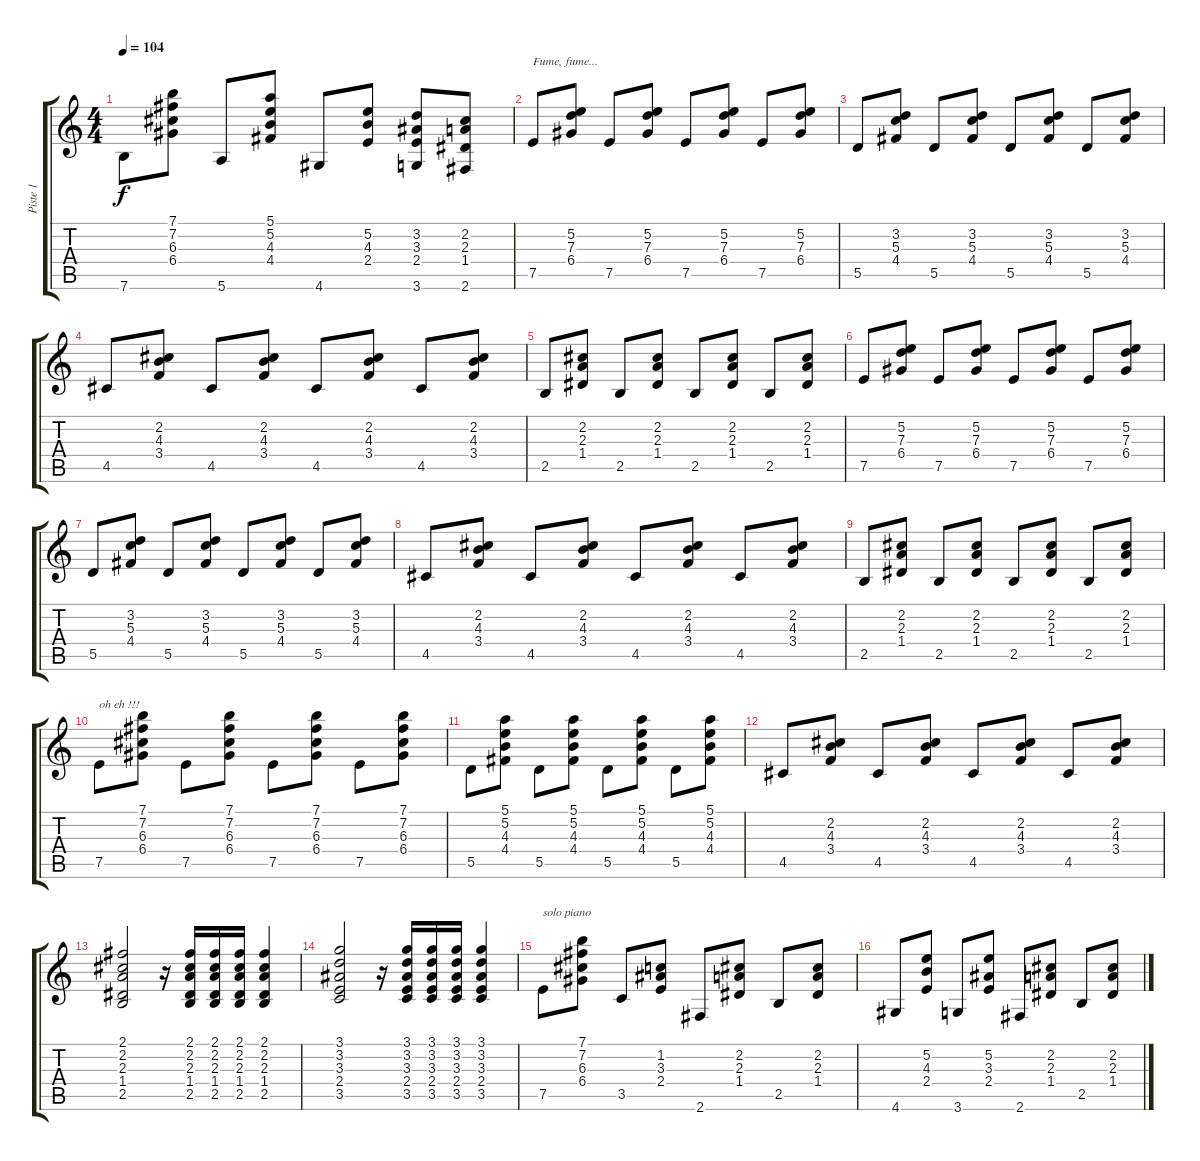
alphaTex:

\track ("Piste 1" "Piste 1") {instrument acousticguitarsteel}
\staff {score tabs}
\tuning (E4 B3 G3 D3 A2 E2) {hide}
\ts (4 4)
\tempo 104
\clef g2
\ks c
7.6.8{dy f} (7.1 7.2 6.3 6.4).8 5.6.8 (5.1 5.2 4.3 4.4).8 4.6.8 (5.2 4.3 2.4).8 (3.2 3.3 2.4 3.6).8 (2.2 2.3 1.4 2.6).8 |
7.5.8{txt "Fume, fume..."} (5.2 7.3 6.4).8 7.5.8 (5.2 7.3 6.4).8 7.5.8 (5.2 7.3 6.4).8 7.5.8 (5.2 7.3 6.4).8 |
5.5.8 (3.2 5.3 4.4).8 5.5.8 (3.2 5.3 4.4).8 5.5.8 (3.2 5.3 4.4).8 5.5.8 (3.2 5.3 4.4).8 |
4.5.8 (2.2 4.3 3.4).8 4.5.8 (2.2 4.3 3.4).8 4.5.8 (2.2 4.3 3.4).8 4.5.8 (2.2 4.3 3.4).8 |
2.5.8 (2.2 2.3 1.4).8 2.5.8 (2.2 2.3 1.4).8 2.5.8 (2.2 2.3 1.4).8 2.5.8 (2.2 2.3 1.4).8 |
7.5.8 (5.2 7.3 6.4).8 7.5.8 (5.2 7.3 6.4).8 7.5.8 (5.2 7.3 6.4).8 7.5.8 (5.2 7.3 6.4).8 |
5.5.8 (3.2 5.3 4.4).8 5.5.8 (3.2 5.3 4.4).8 5.5.8 (3.2 5.3 4.4).8 5.5.8 (3.2 5.3 4.4).8 |
4.5.8 (2.2 4.3 3.4).8 4.5.8 (2.2 4.3 3.4).8 4.5.8 (2.2 4.3 3.4).8 4.5.8 (2.2 4.3 3.4).8 |
2.5.8 (2.2 2.3 1.4).8 2.5.8 (2.2 2.3 1.4).8 2.5.8 (2.2 2.3 1.4).8 2.5.8 (2.2 2.3 1.4).8 |
7.5.8{txt "oh eh !!!"} (7.1 7.2 6.3 6.4).8 7.5.8 (7.1 7.2 6.3 6.4).8 7.5.8 (7.1 7.2 6.3 6.4).8 7.5.8 (7.1 7.2 6.3 6.4).8 |
5.5.8 (5.1 5.2 4.3 4.4).8 5.5.8 (5.1 5.2 4.3 4.4).8 5.5.8 (5.1 5.2 4.3 4.4).8 5.5.8 (5.1 5.2 4.3 4.4).8 |
4.5.8 (2.2 4.3 3.4).8 4.5.8 (2.2 4.3 3.4).8 4.5.8 (2.2 4.3 3.4).8 4.5.8 (2.2 4.3 3.4).8 |
(2.1 2.2 2.3 1.4 2.5).2 r.16 (2.1 2.2 2.3 1.4 2.5).16 (2.1 2.2 2.3 1.4 2.5).16 (2.1 2.2 2.3 1.4 2.5).16 (2.1 2.2 2.3 1.4 2.5).4 |
(3.1 3.2 3.3 2.4 3.5).2 r.16 (3.1 3.2 3.3 2.4 3.5).16 (3.1 3.2 3.3 2.4 3.5).16 (3.1 3.2 3.3 2.4 3.5).16 (3.1 3.2 3.3 2.4 3.5).4 |
7.5.8{txt "solo piano"} (7.1 7.2 6.3 6.4).8 3.5.8 (1.2 3.3 2.4).8 2.6.8 (2.2 2.3 1.4).8 2.5.8 (2.2 2.3 1.4).8 |
4.6.8 (5.2 4.3 2.4).8 3.6.8 (5.2 3.3 2.4).8 2.6.8 (2.2 2.3 1.4).8 2.5.8 (2.2 2.3 1.4).8
